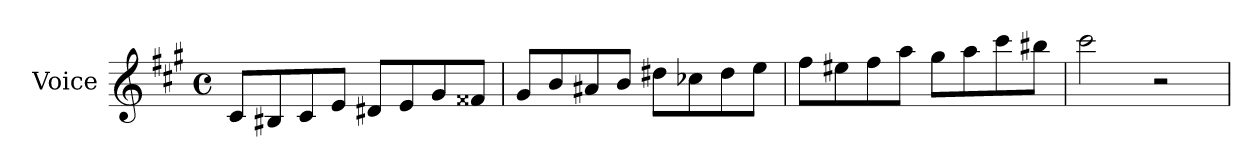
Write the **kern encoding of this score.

**kern
*part1
*staff1
*I"Voice
*I'Voice
*clefG2
*k[f#c#g#]
*M4/4
*met(c)
=1
8c#/L
8B#X/
8c#/
8e/J
8d#X/L
8e/
8g#/
8f##X/J
=2
8g#/L
8b/
8a#X/
8b/J
8dd#X\L
8cc-X\
8dd#\
8ee\J
=3
8ff#\L
8ee#X\
8ff#\
8aa\J
8gg#\L
8aa\
8ccc#\
8bb#X\J
=4
2ccc#\
2rcc
=
*-
